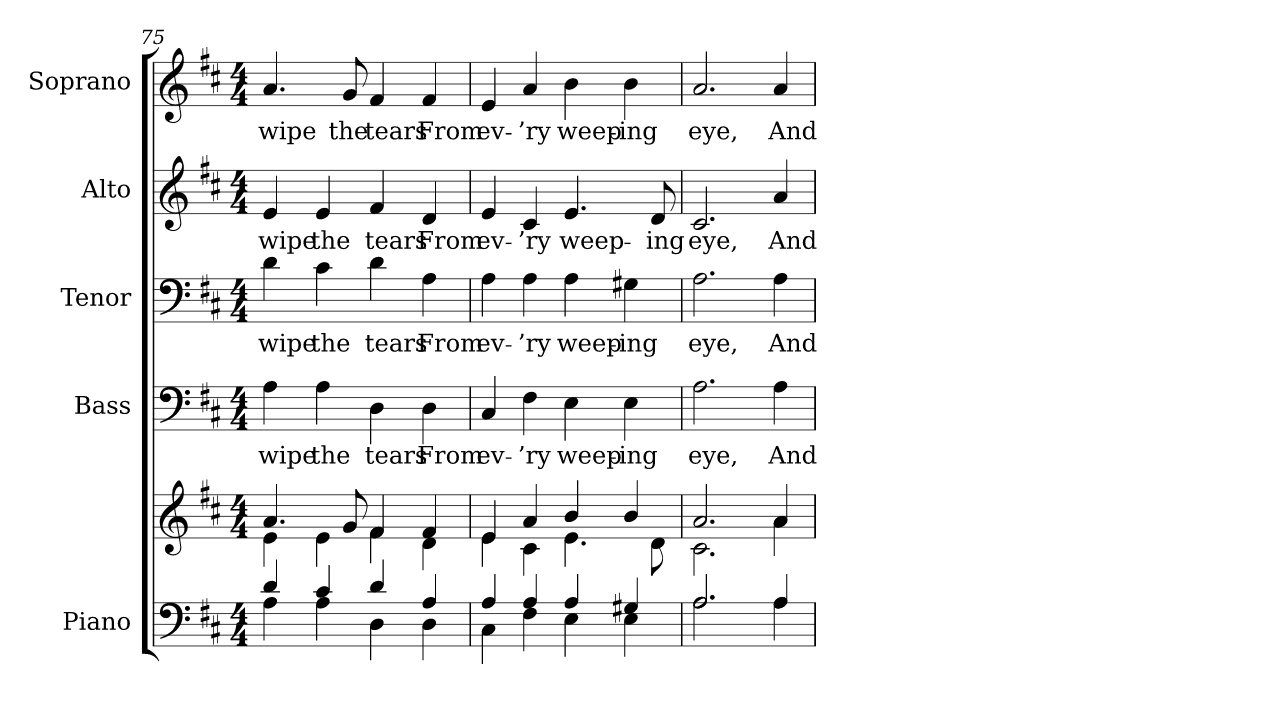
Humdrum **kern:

**kern	**kern	**kern	**text	**kern	**text	**kern	**text	**kern	**text
*part5	*part5	*part4	*part4	*part3	*part3	*part2	*part2	*part1	*part1
*staff6	*staff5	*staff4	*staff4	*staff3	*staff3	*staff2	*staff2	*staff1	*staff1
*I"Piano	*	*I"Bass	*	*I"Tenor	*	*I"Alto	*	*I"Soprano	*
*I'Pno.	*	*I'B.	*	*I'T.	*	*I'A.	*	*I'S.	*
!!LO:PB:g=z
*clefF4	*clefG2	*clefF4	*	*clefF4	*	*clefG2	*	*clefG2	*
*k[f#c#]	*k[f#c#]	*k[f#c#]	*	*k[f#c#]	*	*k[f#c#]	*	*k[f#c#]	*
*D:	*D:	*D:	*	*D:	*	*D:	*	*D:	*
*M4/4	*M4/4	*M4/4	*	*M4/4	*	*M4/4	*	*M4/4	*
=75	=75	=75	=75	=75	=75	=75	=75	=75	=75
*^	*^	*	*	*	*	*	*	*	*
!	!	!	!	!	!LO:LY:b:color=#000000	!	!	!	!	!	!
!	!	!	!	!	!	!	!LO:LY:b:color=#000000	!	!	!	!
!	!	!	!	!	!	!	!	!	!LO:LY:b:color=#000000	!	!
!	!	!	!	!	!	!	!	!	!	!	!LO:LY:b:color=#000000
4di/	4Ai\	4.ai/	4ei\	4Ai\	wipe	4di\	wipe	4ei/	wipe	4.ai/	wipe
!	!	!	!	!	!LO:LY:b:color=#000000	!	!	!	!	!	!
!	!	!	!	!	!	!	!LO:LY:b:color=#000000	!	!	!	!
!	!	!	!	!	!	!	!	!	!LO:LY:b:color=#000000	!	!
4c#i/	4Ai\	.	4ei\	4Ai\	the	4c#i\	the	4ei/	the	.	.
!	!	!	!	!	!	!	!	!	!	!	!LO:LY:b:color=#000000
.	.	8gi/	.	.	.	.	.	.	.	8gi/	the
!	!	!	!	!	!LO:LY:b:color=#000000	!	!	!	!	!	!
!	!	!	!	!	!	!	!LO:LY:b:color=#000000	!	!	!	!
!	!	!	!	!	!	!	!	!	!LO:LY:b:color=#000000	!	!
!	!	!	!	!	!	!	!	!	!	!	!LO:LY:b:color=#000000
4di/	4Di\	4f#i/	4f#i\	4Di\	tears	4di\	tears	4f#i/	tears	4f#i/	tears
!	!	!	!	!	!LO:LY:b:color=#000000	!	!	!	!	!	!
!	!	!	!	!	!	!	!LO:LY:b:color=#000000	!	!	!	!
!	!	!	!	!	!	!	!	!	!LO:LY:b:color=#000000	!	!
!	!	!	!	!	!	!	!	!	!	!	!LO:LY:b:color=#000000
4Ai/	4Di\	4f#i/	4di\	4Di\	From	4Ai\	From	4di/	From	4f#i/	From
=76	=76	=76	=76	=76	=76	=76	=76	=76	=76	=76	=76
!	!	!	!	!	!LO:LY:b:color=#000000	!	!	!	!	!	!
!	!	!	!	!	!	!	!LO:LY:b:color=#000000	!	!	!	!
!	!	!	!	!	!	!	!	!	!LO:LY:b:color=#000000	!	!
!	!	!	!	!	!	!	!	!	!	!	!LO:LY:b:color=#000000
4Ai/	4C#i\	4ei/	4ei\	4C#i/	ev-	4Ai\	ev-	4ei/	ev-	4ei/	ev-
!	!	!	!	!	!LO:LY:b:color=#000000	!	!	!	!	!	!
!	!	!	!	!	!	!	!LO:LY:b:color=#000000	!	!	!	!
!	!	!	!	!	!	!	!	!	!LO:LY:b:color=#000000	!	!
!	!	!	!	!	!	!	!	!	!	!	!LO:LY:b:color=#000000
4Ai/	4F#i\	4ai/	4c#i\	4F#i\	-’ry	4Ai\	-’ry	4c#i/	-’ry	4ai/	-’ry
!	!	!	!	!	!LO:LY:b:color=#000000	!	!	!	!	!	!
!	!	!	!	!	!	!	!LO:LY:b:color=#000000	!	!	!	!
!	!	!	!	!	!	!	!	!	!LO:LY:b:color=#000000	!	!
!	!	!	!	!	!	!	!	!	!	!	!LO:LY:b:color=#000000
4Ai/	4Ei\	4bi/	4.ei\	4Ei\	weep-	4Ai\	weep-	4.ei/	weep-	4bi\	weep-
!	!	!	!	!	!LO:LY:b:color=#000000	!	!	!	!	!	!
!	!	!	!	!	!	!	!LO:LY:b:color=#000000	!	!	!	!
!	!	!	!	!	!	!	!	!	!	!	!LO:LY:b:color=#000000
4G#Xi/	4Ei\	4bi/	.	4Ei\	-ing	4G#Xi\	-ing	.	.	4bi\	-ing
!	!	!	!	!	!	!	!	!	!LO:LY:b:color=#000000	!	!
.	.	.	8di\	.	.	.	.	8di/	-ing	.	.
!!LO:PB:g=z
=77	=77	=77	=77	=77	=77	=77	=77	=77	=77	=77	=77
!	!	!	!	!	!LO:LY:b:color=#000000	!	!	!	!	!	!
!	!	!	!	!	!	!	!LO:LY:b:color=#000000	!	!	!	!
!	!	!	!	!	!	!	!	!	!LO:LY:b:color=#000000	!	!
!	!	!	!	!	!	!	!	!	!	!	!LO:LY:b:color=#000000
2.Ai/	2.Ai\	2.ai/	2.c#i\	2.Ai\	eye,	2.Ai\	eye,	2.c#i/	eye,	2.ai/	eye,
!	!	!	!	!	!LO:LY:b:color=#000000	!	!	!	!	!	!
!	!	!	!	!	!	!	!LO:LY:b:color=#000000	!	!	!	!
!	!	!	!	!	!	!	!	!	!LO:LY:b:color=#000000	!	!
!	!	!	!	!	!	!	!	!	!	!	!LO:LY:b:color=#000000
4Ai/	4Ai\	4ai/	4ai\	4Ai\	And	4Ai\	And	4ai/	And	4ai/	And
*v	*v	*	*	*	*	*	*	*	*	*	*
*	*v	*v	*	*	*	*	*	*	*	*
=	=	=	=	=	=	=	=	=	=
*-	*-	*-	*-	*-	*-	*-	*-	*-	*-
